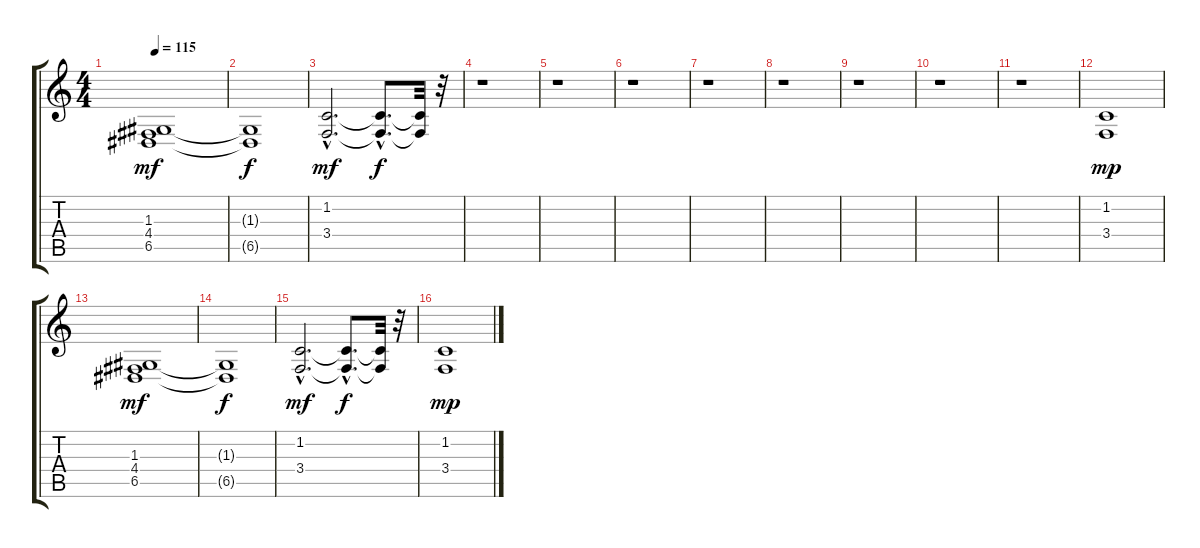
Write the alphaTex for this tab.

\track "" {instrument choiraahs}
\staff {score tabs}
\tuning (E4 B3 G3 D3 A2 E2) {hide}
\ts (4 4)
\tempo 115
\clef g2
\ks c
(1.3 4.4 6.5).1{dy mf} |
(1.3{t} 6.5{t}).1{dy f} |
(1.2{hac} 3.4{hac}).2{d dy mf} (1.2{hac t} 3.4{hac t}).8{d dy f} (1.2{t} 3.4{t}).32 r.32 |
r.1 |
r.1 |
r.1 |
r.1 |
r.1 |
r.1 |
r.1 |
r.1 |
(1.2 3.4).1{dy mp} |
(1.3 4.4 6.5).1{dy mf} |
(1.3{t} 6.5{t}).1{dy f} |
(1.2{hac} 3.4{hac}).2{d dy mf} (1.2{hac t} 3.4{hac t}).8{d dy f} (1.2{t} 3.4{t}).32 r.32 |
(1.2 3.4).1{dy mp}
